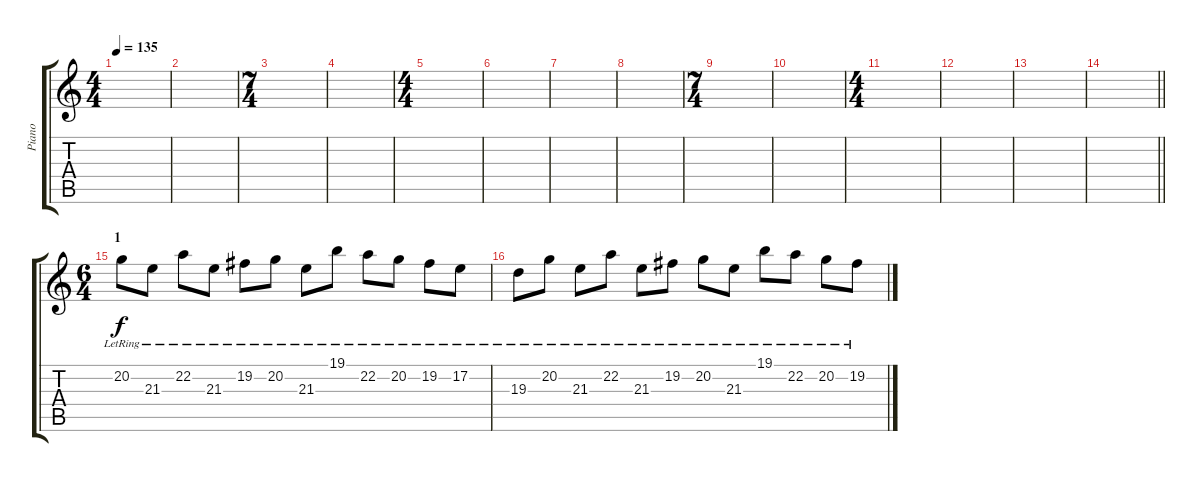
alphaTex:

\track ("Piano" "Piano") {instrument acousticgrandpiano}
\staff {score tabs}
\tuning (E4 B3 G3 D3 A2 E2) {hide}
\ts (4 4)
\tempo 135
\clef g2
\ks c
|
|
\ts (7 4)
|
|
\ts (4 4)
|
|
|
|
\ts (7 4)
|
|
\ts (4 4)
|
|
|
\barLineRight lightlight
|
\ts (6 4)
\section ("" "1")
20.2{lr}.8 21.3{lr}.8 22.2{lr}.8 21.3{lr}.8 19.2{lr}.8 20.2{lr}.8 21.3{lr}.8 19.1{lr}.8 22.2{lr}.8 20.2{lr}.8 19.2{lr}.8 17.2{lr}.8 |
19.3{lr}.8 20.2{lr}.8 21.3{lr}.8 22.2{lr}.8 21.3{lr}.8 19.2{lr}.8 20.2{lr}.8 21.3{lr}.8 19.1{lr}.8 22.2{lr}.8 20.2{lr}.8 19.2{lr}.8
